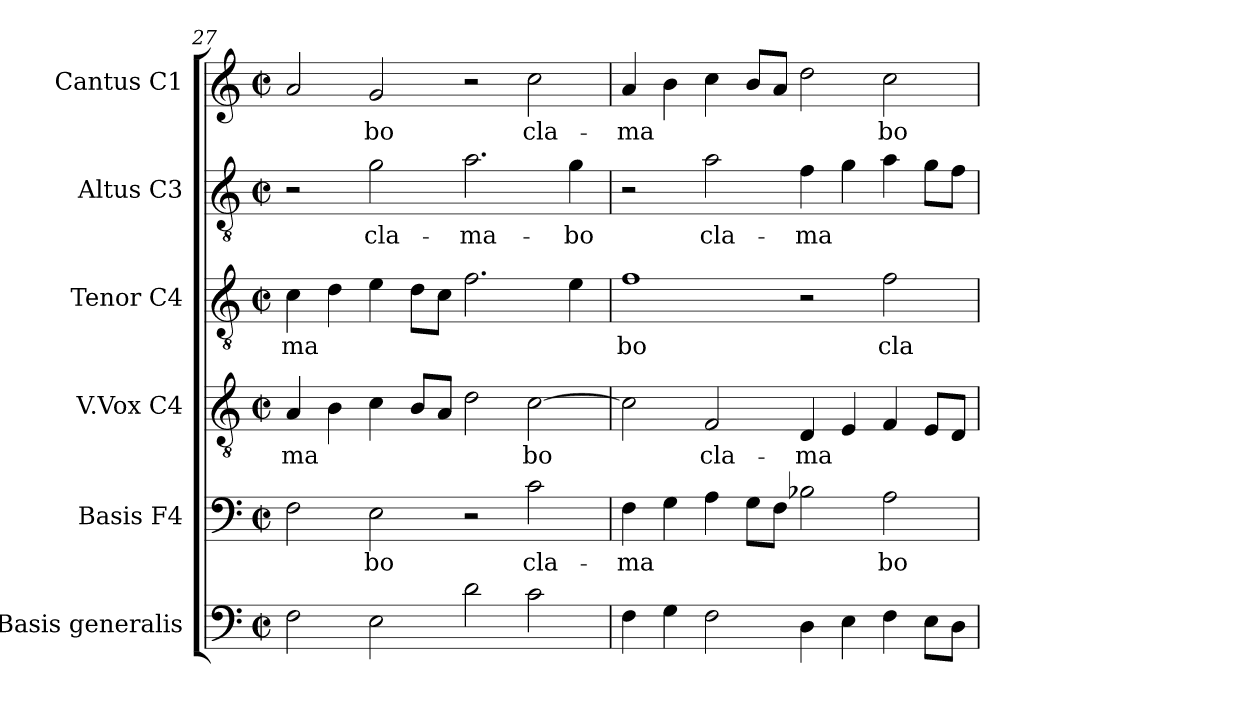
**kern	**kern	**text	**kern	**text	**kern	**text	**kern	**text	**kern	**text
*part6	*part5	*part5	*part4	*part4	*part3	*part3	*part2	*part2	*part1	*part1
*staff6	*staff5	*staff5	*staff4	*staff4	*staff3	*staff3	*staff2	*staff2	*staff1	*staff1
*I"Basis  generalis	*I"Basis  F4	*	*I"V.Vox  C4	*	*I"Tenor  C4	*	*I"Altus  C3	*	*I"Cantus  C1	*
*	*I'B	*	*	*	*I'T	*	*I'A	*	*I'C	*
*clefF4	*clefF4	*	*clefGv2	*	*clefGv2	*	*clefGv2	*	*clefG2	*
*k[]	*k[]	*	*k[]	*	*k[]	*	*k[]	*	*k[]	*
*C:	*C:	*	*C:	*	*C:	*	*C:	*	*C:	*
*M2/2	*M2/2	*	*M2/2	*	*M2/2	*	*M2/2	*	*M2/2	*
*met(c|)	*met(c|)	*	*met(c|)	*	*met(c|)	*	*met(c|)	*	*met(c|)	*
=27	=27	=27	=27	=27	=27	=27	=27	=27	=27	=27
!	!	!LO:LY:b:cj	!	!LO:LY:b:cj	!	!LO:LY:b:cj	!	!	!	!LO:LY:b:cj
2F\	2F\	--	4A/	-ma-	4c\	-ma-	2r	.	2a/	--
!	!	!	!	!LO:LY:b:cj	!	!LO:LY:b:cj	!	!	!	!
.	.	.	4B\	--	4d\	--	.	.	.	.
!	!	!LO:LY:b:cj	!	!LO:LY:b:cj	!	!LO:LY:b:cj	!	!LO:LY:b:cj	!	!LO:LY:b:cj
2E\	2E\	-bo	4c\	--	4e\	--	2g\	cla-	2g/	-bo
!	!	!	!	!LO:LY:b:cj	!	!LO:LY:b:cj	!	!	!	!
.	.	.	8B/L	--	8d\L	--	.	.	.	.
!	!	!	!	!LO:LY:b:cj	!	!LO:LY:b:cj	!	!	!	!
.	.	.	8A/J	--	8c\J	--	.	.	.	.
!	!	!	!	!LO:LY:b:cj	!	!LO:LY:b:cj	!	!LO:LY:b:cj	!	!
2d\	2r	.	2d\	--	2.f\	--	2.a\	-ma-	2r	.
!	!	!LO:LY:b:cj	!	!LO:LY:b:cj	!	!	!	!	!	!LO:LY:b:cj
2c\	2c\	cla-	[>2c\	-bo	.	.	.	.	2cc\	cla-
!	!	!	!	!	!	!LO:LY:b:cj	!	!LO:LY:b:cj	!	!
.	.	.	.	.	4e\	--	4g\	-bo	.	.
=28	=28	=28	=28	=28	=28	=28	=28	=28	=28	=28
!	!	!LO:LY:b:cj	!	!LO:LY:b:cj	!	!LO:LY:b:cj	!	!	!	!LO:LY:b:cj
4F\	4F\	-ma-	2c\]	.	1f	-bo	2r	.	4a/	-ma-
!	!	!LO:LY:b:cj	!	!	!	!	!	!	!	!LO:LY:b:cj
4G\	4G\	--	.	.	.	.	.	.	4b\	--
!	!	!LO:LY:b:cj	!	!LO:LY:b:cj	!	!	!	!LO:LY:b:cj	!	!LO:LY:b:cj
2F\	4A\	--	2F/	cla-	.	.	2a\	cla-	4cc\	--
!	!	!LO:LY:b:cj	!	!	!	!	!	!	!	!LO:LY:b:cj
.	8G\L	--	.	.	.	.	.	.	8b/L	--
!	!	!LO:LY:b:cj	!	!	!	!	!	!	!	!LO:LY:b:cj
.	8F\J	--	.	.	.	.	.	.	8a/J	--
!	!	!LO:LY:b:cj	!	!LO:LY:b:cj	!	!	!	!LO:LY:b:cj	!	!LO:LY:b:cj
4D\	2B-X\	--	4D/	-ma-	2r	.	4f\	-ma-	2dd\	--
!	!	!	!	!LO:LY:b:cj	!	!	!	!LO:LY:b:cj	!	!
4E\	.	.	4E/	--	.	.	4g\	--	.	.
!	!	!LO:LY:b:cj	!	!LO:LY:b:cj	!	!LO:LY:b:cj	!	!LO:LY:b:cj	!	!LO:LY:b:cj
4F\	2A\	-bo	4F/	--	2f\	cla-	4a\	--	2cc\	-bo
!	!	!	!	!LO:LY:b:cj	!	!	!	!LO:LY:b:cj	!	!
8E\L	.	.	8E/L	--	.	.	8g\L	--	.	.
!	!	!	!	!LO:LY:b:cj	!	!	!	!LO:LY:b:cj	!	!
8D\J	.	.	8D/J	--	.	.	8f\J	--	.	.
=	=	=	=	=	=	=	=	=	=	=
*-	*-	*-	*-	*-	*-	*-	*-	*-	*-	*-
